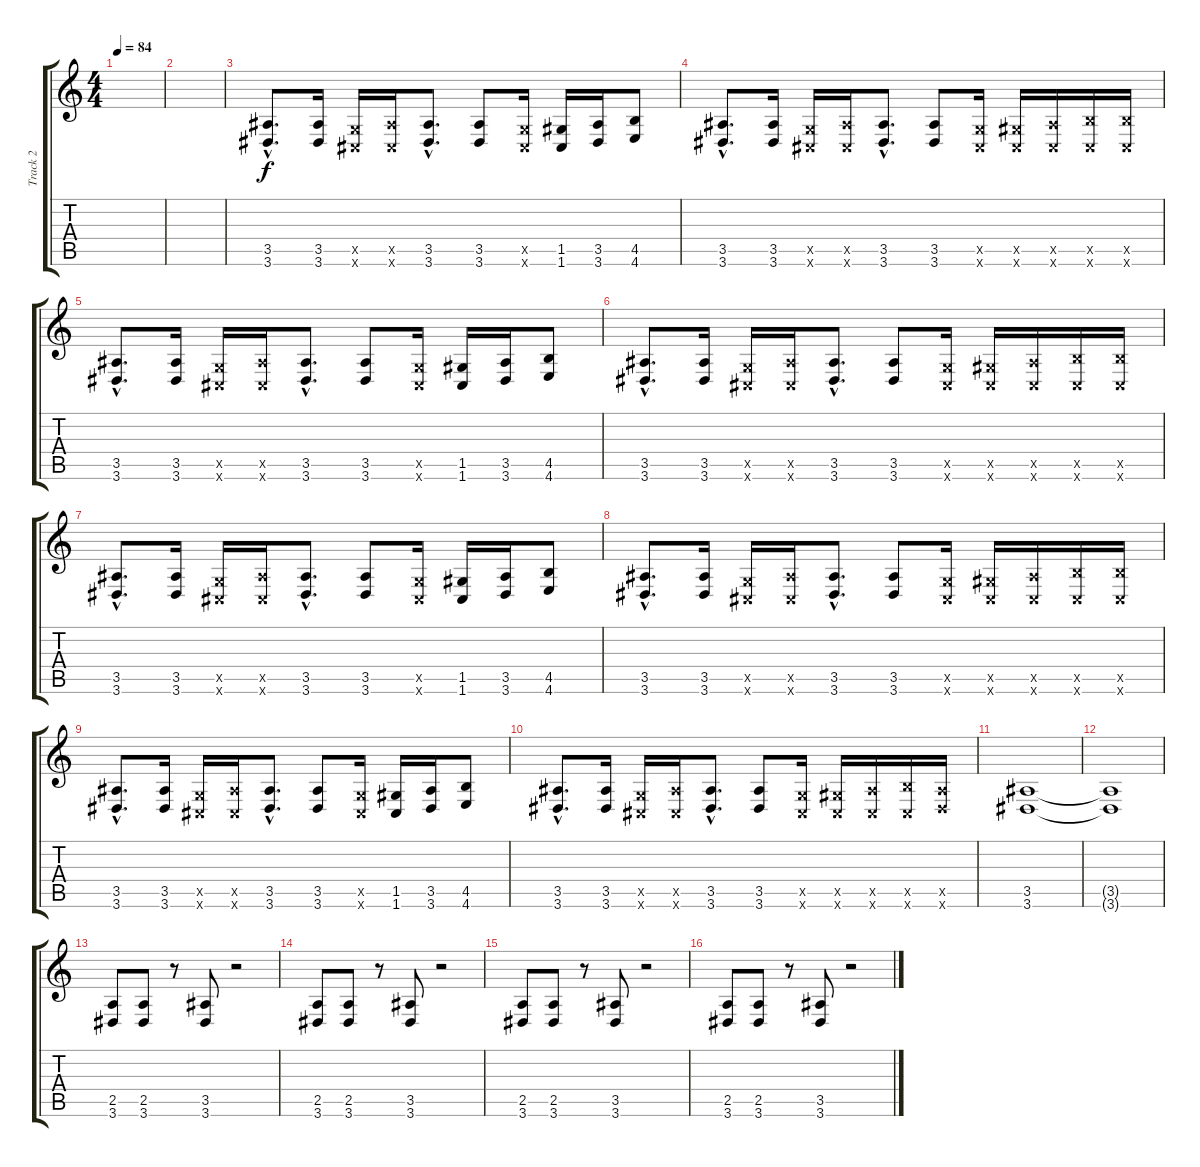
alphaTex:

\track ("Track 2" "Track 2") {instrument distortionguitar}
\staff {score tabs}
\tuning (D4 A3 F3 C3 G2 C2) {hide}
\ts (4 4)
\tempo 84
\clef g2
\ks c
|
|
(3.5{hac} 3.6{hac}).8{d} (3.5 3.6).16 (0.5{x} 1.6{x}).16 (3.5{x} 1.6{x}).16 (3.5{hac} 3.6{hac}).8{d} (3.5 3.6).8 (0.5{x} 1.6{x}).16 (1.5 1.6).16 (3.5 3.6).16 (4.5 4.6).8 |
(3.5{hac} 3.6{hac}).8{d} (3.5 3.6).16 (0.5{x} 1.6{x}).16 (3.5{x} 1.6{x}).16 (3.5{hac} 3.6{hac}).8{d} (3.5 3.6).8 (0.5{x} 1.6{x}).16 (1.5{x} 1.6{x}).16 (3.5{x} 1.6{x}).16 (4.5{x} 1.6{x}).16 (4.5{x} 1.6{x}).16 |
(3.5{hac} 3.6{hac}).8{d} (3.5 3.6).16 (0.5{x} 1.6{x}).16 (3.5{x} 1.6{x}).16 (3.5{hac} 3.6{hac}).8{d} (3.5 3.6).8 (0.5{x} 1.6{x}).16 (1.5 1.6).16 (3.5 3.6).16 (4.5 4.6).8 |
(3.5{hac} 3.6{hac}).8{d} (3.5 3.6).16 (0.5{x} 1.6{x}).16 (3.5{x} 1.6{x}).16 (3.5{hac} 3.6{hac}).8{d} (3.5 3.6).8 (0.5{x} 1.6{x}).16 (1.5{x} 1.6{x}).16 (3.5{x} 1.6{x}).16 (4.5{x} 1.6{x}).16 (4.5{x} 1.6{x}).16 |
(3.5{hac} 3.6{hac}).8{d} (3.5 3.6).16 (0.5{x} 1.6{x}).16 (3.5{x} 1.6{x}).16 (3.5{hac} 3.6{hac}).8{d} (3.5 3.6).8 (0.5{x} 1.6{x}).16 (1.5 1.6).16 (3.5 3.6).16 (4.5 4.6).8 |
(3.5{hac} 3.6{hac}).8{d} (3.5 3.6).16 (0.5{x} 1.6{x}).16 (3.5{x} 1.6{x}).16 (3.5{hac} 3.6{hac}).8{d} (3.5 3.6).8 (0.5{x} 1.6{x}).16 (1.5{x} 1.6{x}).16 (3.5{x} 1.6{x}).16 (4.5{x} 1.6{x}).16 (4.5{x} 1.6{x}).16 |
(3.5{hac} 3.6{hac}).8{d} (3.5 3.6).16 (0.5{x} 1.6{x}).16 (3.5{x} 1.6{x}).16 (3.5{hac} 3.6{hac}).8{d} (3.5 3.6).8 (0.5{x} 1.6{x}).16 (1.5 1.6).16 (3.5 3.6).16 (4.5 4.6).8 |
(3.5{hac} 3.6{hac}).8{d} (3.5 3.6).16 (0.5{x} 1.6{x}).16 (3.5{x} 1.6{x}).16 (3.5{hac} 3.6{hac}).8{d} (3.5 3.6).8 (0.5{x} 1.6{x}).16 (1.5{x} 1.6{x}).16 (3.5{x} 1.6{x}).16 (4.5{x} 1.6{x}).16 (3.5{x} 3.6{x}).16 |
(3.5 3.6).1 |
(3.5{t} 3.6{t}).1 |
(2.5 3.6).8 (2.5 3.6).8 r.8 (3.5 3.6).8 r.2 |
(2.5 3.6).8 (2.5 3.6).8 r.8 (3.5 3.6).8 r.2 |
(2.5 3.6).8 (2.5 3.6).8 r.8 (3.5 3.6).8 r.2 |
(2.5 3.6).8 (2.5 3.6).8 r.8 (3.5 3.6).8 r.2
